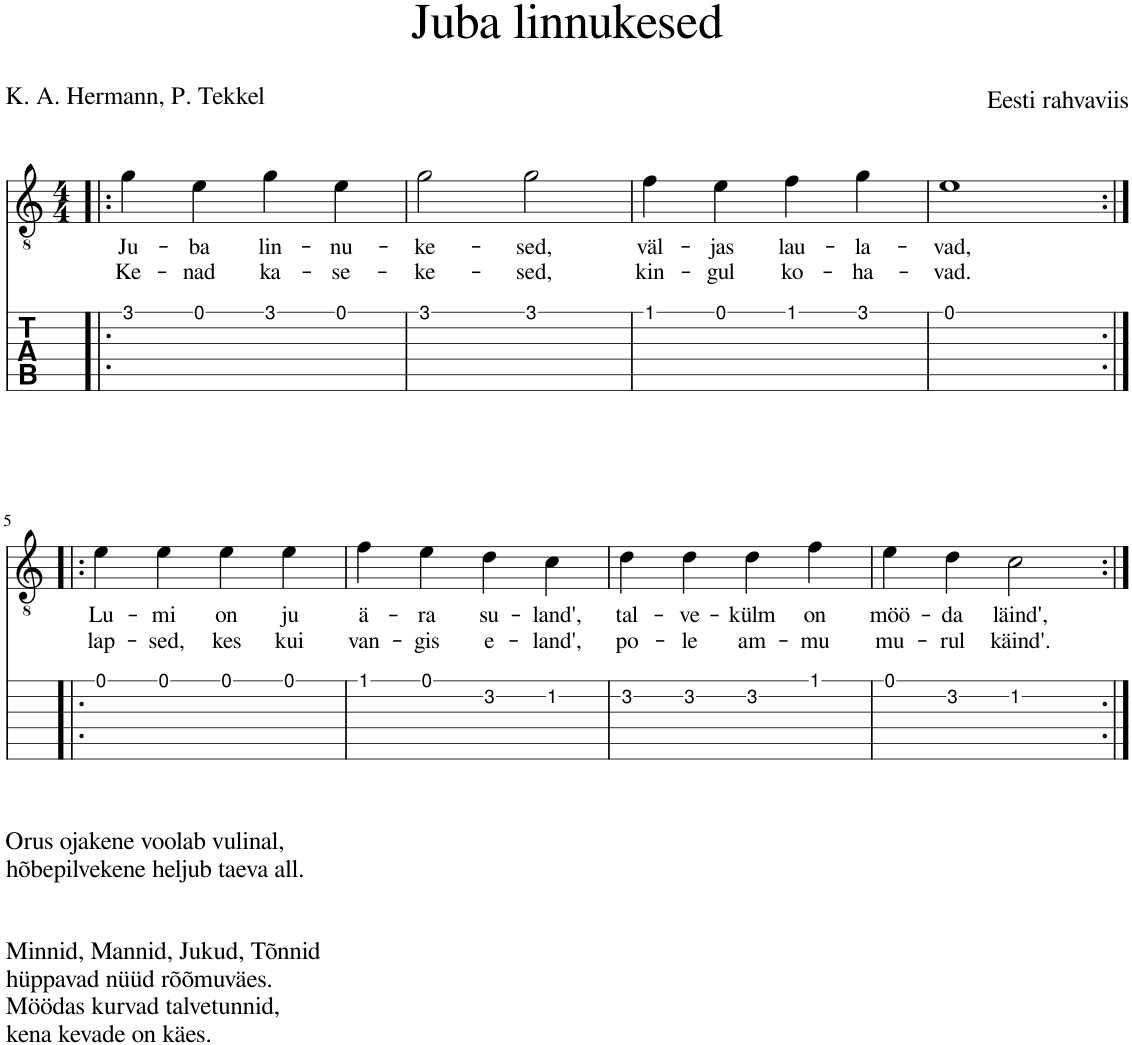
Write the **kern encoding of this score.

**kern	**kern	**text	**text
*part1	*part1	*part1	*part1
*staff2	*staff1	*staff1	*staff1
*I"Guitar	*	*	*
*I'Guit.	*	*	*
*stria6	*	*	*
*	*clefGv2	*	*
*k[]	*k[]	*	*
*M4/4	*M4/4	*	*
=1!|:	=1!|:	=1!|:	=1!|:
!	!	!LO:LY:b	!LO:LY:b
4g	4g\	Ju-	Ke-
!	!	!LO:LY:b	!LO:LY:b
4e	4e\	-ba	-nad
!	!	!LO:LY:b	!LO:LY:b
4g	4g\	lin-	ka-
!	!	!LO:LY:b	!LO:LY:b
4e	4e\	-nu-	-se-
=2	=2	=2	=2
!	!	!LO:LY:b	!LO:LY:b
2g	2g\	-ke-	-ke-
!	!	!LO:LY:b	!LO:LY:b
2g	2g\	-sed,	-sed,
=3	=3	=3	=3
!	!	!LO:LY:b	!LO:LY:b
4f	4f\	väl-	kin-
!	!	!LO:LY:b	!LO:LY:b
4e	4e\	-jas	-gul
!	!	!LO:LY:b	!LO:LY:b
4f	4f\	lau-	ko-
!	!	!LO:LY:b	!LO:LY:b
4g	4g\	-la-	-ha-
=4	=4	=4	=4
!	!	!LO:LY:b	!LO:LY:b
1e	1e	-vad,	-vad.
!!LO:LB:g=z
=5:|!|:	=5:|!|:	=5:|!|:	=5:|!|:
!LO:TX:b:t=Orus ojakene voolab vulinal,	!	!	!
!LO:TX:b:t=hõbepilvekene heljub taeva all.	!	!	!
!LO:TX:b:t=Minnid, Mannid, Jukud, Tõnnid	!	!	!
!LO:TX:b:t=hüppavad nüüd rõõmuväes.	!	!	!
!LO:TX:b:t=Möödas kurvad talvetunnid,	!	!	!
!LO:TX:b:t=kena kevade on käes.	!	!	!
!	!	!LO:LY:b	!LO:LY:b
4e	4e\	Lu-	lap-
!	!	!LO:LY:b	!LO:LY:b
4e	4e\	-mi	-sed,
!	!	!LO:LY:b	!LO:LY:b
4e	4e\	on	kes
!	!	!LO:LY:b	!LO:LY:b
4e	4e\	ju	kui
=6	=6	=6	=6
!	!	!LO:LY:b	!LO:LY:b
4f	4f\	ä-	van-
!	!	!LO:LY:b	!LO:LY:b
4e	4e\	-ra	-gis
!	!	!LO:LY:b	!LO:LY:b
4d	4d\	su-	e-
!	!	!LO:LY:b	!LO:LY:b
4c	4c\	-land',	-land',
=7	=7	=7	=7
!	!	!LO:LY:b	!LO:LY:b
4d	4d\	tal-	po-
!	!	!LO:LY:b	!LO:LY:b
4d	4d\	-ve-	-le
!	!	!LO:LY:b	!LO:LY:b
4d	4d\	-külm	am-
!	!	!LO:LY:b	!LO:LY:b
4f	4f\	on	-mu
=8	=8	=8	=8
!	!	!LO:LY:b	!LO:LY:b
4e	4e\	möö-	mu-
!	!	!LO:LY:b	!LO:LY:b
4d	4d\	-da	-rul
!	!	!LO:LY:b	!LO:LY:b
2c	2c\	läind',	käind'.
=:|!	=:|!	=:|!	=:|!
*-	*-	*-	*-
